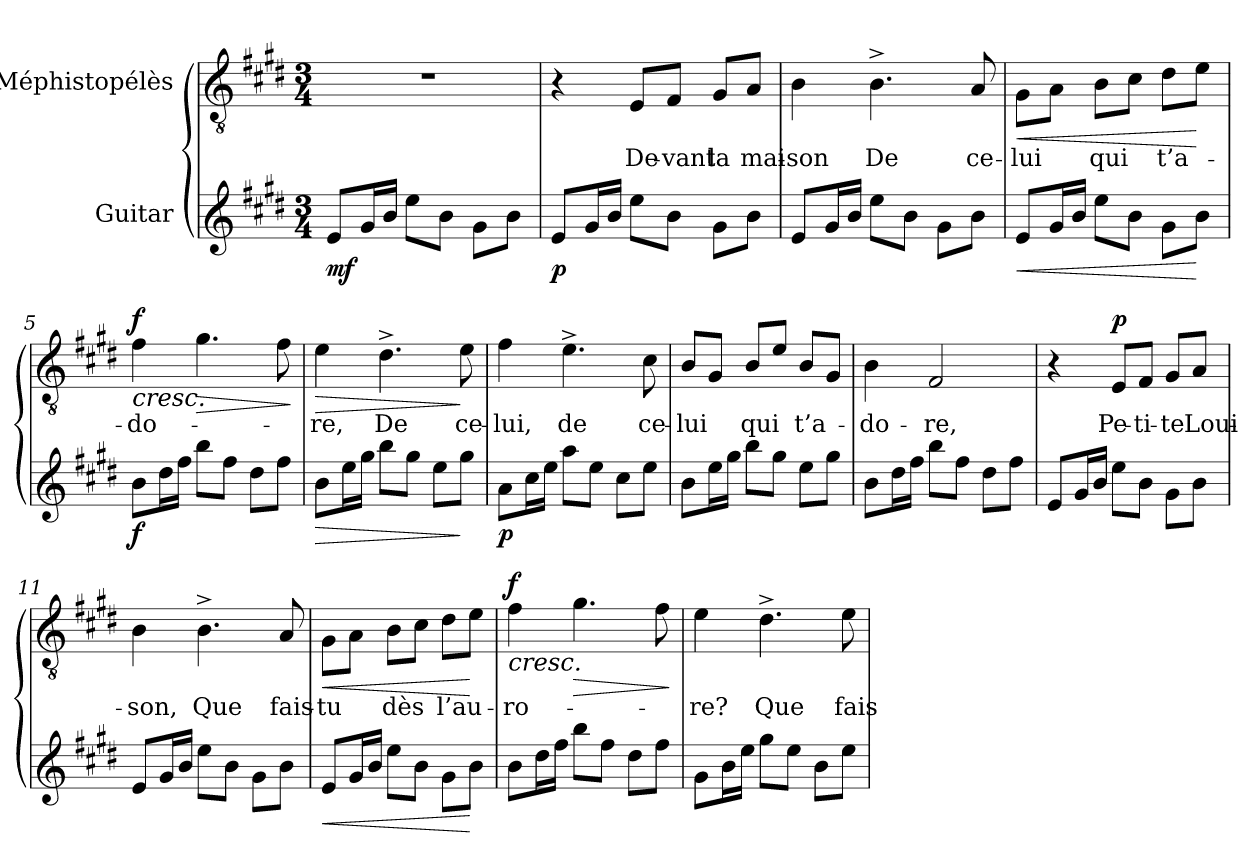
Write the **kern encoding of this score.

**kern	**dynam	**kern	**text	**dynam
*part2	*part2	*part1	*part1	*part1
*staff2	*staff2	*staff1	*staff1	*staff1
*I"Guitar	*	*I"Méphistopélès	*	*
!!LO:PB:g=z
*clefG2	*	*clefGv2	*	*
*ITrd7c12	*	*ITrd7c12	*	*
*k[f#c#g#d#]	*	*k[f#c#g#d#]	*	*
*E:	*	*E:	*	*
*M3/4	*	*M3/4	*	*
*MM120	*	*MM120	*	*
=1	=1	=1	=1	=1
!	!	!LO:N:vis=1	!	!
8Ei/L	mf	2.r	.	.
16G#i/L	.	.	.	.
16Bi/JJ	.	.	.	.
8ei\L	.	.	.	.
8Bi\J	.	.	.	.
8G#i\L	.	.	.	.
8Bi\J	.	.	.	.
=2	=2	=2	=2	=2
8Ei/L	p	4r	.	.
16G#i/L	.	.	.	.
16Bi/JJ	.	.	.	.
!	!	!	!LO:LY:b:color=#000000	!
8ei\L	.	8EEi/L	De-	.
!	!	!	!LO:LY:b:color=#000000	!
8Bi\J	.	8FF#i/J	-vant	.
!	!	!	!LO:LY:b:color=#000000	!
8G#i\L	.	8GG#i/L	la	.
!	!	!	!LO:LY:b:color=#000000	!
8Bi\J	.	8AAi/J	mai-	.
=3	=3	=3	=3	=3
!	!	!	!LO:LY:b:color=#000000	!
8Ei/L	.	4BBi\	-son	.
16G#i/L	.	.	.	.
16Bi/JJ	.	.	.	.
!	!	!	!LO:LY:b:color=#000000	!
8ei\L	.	4.BB^i\	De	.
8Bi\J	.	.	.	.
8G#i\L	.	.	.	.
!	!	!	!LO:LY:b:color=#000000	!
8Bi\J	.	8AAi/	ce-	.
!!LO:LB:g=z
=4	=4	=4	=4	=4
!	!LO:HP:b	!	!	!
!	!	!	!LO:LY:b:color=#000000	!LO:HP:b
8Ei/L	<	8GG#i\L	-lui	<
16G#i/L	.	8AAi\J	.	.
16Bi/JJ	.	.	.	.
!	!	!	!LO:LY:b:color=#000000	!
8ei\L	.	8BBi\L	qui	.
8Bi\J	.	8C#i\J	.	.
!	!	!	!LO:LY:b:color=#000000	!
8G#i\L	.	8D#i\L	t’a-	.
8Bi\J	[	8Ei\J	.	[
=5	=5	=5	=5	=5
!	!	!	!LO:LY:b:color=#000000	!LO:HP:b
8Bi\L	f	4F#i\	-do-	< f
16d#i\L	.	.	.	.
16f#i\JJ	.	.	.	.
!	!	!	!	!LO:HP:b
8bi\L	.	4.G#i\	.	>
8f#i\J	.	.	.	.
8d#i\L	.	.	.	.
8f#i\J	.	8F#i\	.	[
.	.	.	.	]
=6	=6	=6	=6	=6
!	!LO:HP:b	!	!	!
!	!	!	!LO:LY:b:color=#000000	!LO:HP:b
8Bi\L	>	4Ei\	-re,	>
16ei\L	.	.	.	.
16g#i\JJ	.	.	.	.
!	!	!	!LO:LY:b:color=#000000	!
8bi\L	.	4.D#^i\	De	.
8g#i\J	.	.	.	.
8ei\L	.	.	.	.
!	!	!	!LO:LY:b:color=#000000	!
8g#i\J	]	8Ei\	ce-	]
=7	=7	=7	=7	=7
!	!	!	!LO:LY:b:color=#000000	!
8Ai\L	p	4F#i\	-lui,	.
16c#i\L	.	.	.	.
16ei\JJ	.	.	.	.
!	!	!	!LO:LY:b:color=#000000	!
8ai\L	.	4.E^i\	de	.
8ei\J	.	.	.	.
8c#i\L	.	.	.	.
!	!	!	!LO:LY:b:color=#000000	!
8ei\J	.	8C#i\	ce-	.
!!LO:LB:g=z
=8	=8	=8	=8	=8
!	!	!	!LO:LY:b:color=#000000	!
8Bi\L	.	8BBi/L	-lui	.
16ei\L	.	8GG#i/J	.	.
16g#i\JJ	.	.	.	.
!	!	!	!LO:LY:b:color=#000000	!
8bi\L	.	8BBi/L	qui	.
8g#i\J	.	8Ei/J	.	.
!	!	!	!LO:LY:b:color=#000000	!
8ei\L	.	8BBi/L	t’a-	.
8g#i\J	.	8GG#i/J	.	.
=9	=9	=9	=9	=9
!	!	!	!LO:LY:b:color=#000000	!
8Bi\L	.	4BBi\	-do-	.
16d#i\L	.	.	.	.
16f#i\JJ	.	.	.	.
!	!	!	!LO:LY:b:color=#000000	!
8bi\L	.	2FF#i/	-re,	.
8f#i\J	.	.	.	.
8d#i\L	.	.	.	.
8f#i\J	.	.	.	.
=10	=10	=10	=10	=10
8Ei/L	.	4r	.	.
16G#i/L	.	.	.	.
16Bi/JJ	.	.	.	.
!	!	!	!LO:LY:b:color=#000000	!
8ei\L	.	8EEi/L	Pe-	p
!	!	!	!LO:LY:b:color=#000000	!
8Bi\J	.	8FF#i/J	-ti-	.
!	!	!	!LO:LY:b:color=#000000	!
8G#i\L	.	8GG#i/L	-te	.
!	!	!	!LO:LY:b:color=#000000	!
8Bi\J	.	8AAi/J	Loui-	.
=11	=11	=11	=11	=11
!	!	!	!LO:LY:b:color=#000000	!
8Ei/L	.	4BBi\	-son,	.
16G#i/L	.	.	.	.
16Bi/JJ	.	.	.	.
!	!	!	!LO:LY:b:color=#000000	!
8ei\L	.	4.BB^i\	Que	.
8Bi\J	.	.	.	.
8G#i\L	.	.	.	.
!	!	!	!LO:LY:b:color=#000000	!
8Bi\J	.	8AAi/	fais-	.
!!LO:LB:g=z
=12	=12	=12	=12	=12
!	!LO:HP:b	!	!	!
!	!	!	!LO:LY:b:color=#000000	!LO:HP:b
8Ei/L	<	8GG#i\L	-tu	<
16G#i/L	.	8AAi\J	.	.
16Bi/JJ	.	.	.	.
!	!	!	!LO:LY:b:color=#000000	!
8ei\L	.	8BBi\L	dès	.
8Bi\J	.	8C#i\J	.	.
!	!	!	!LO:LY:b:color=#000000	!
8G#i\L	.	8D#i\L	l’au-	.
8Bi\J	[	8Ei\J	.	[
=13	=13	=13	=13	=13
!	!	!	!LO:LY:b:color=#000000	!LO:HP:b
8Bi\L	.	4F#i\	-ro-	< f
16d#i\L	.	.	.	.
16f#i\JJ	.	.	.	.
!	!	!	!	!LO:HP:b
8bi\L	.	4.G#i\	.	>
8f#i\J	.	.	.	.
8d#i\L	.	.	.	.
8f#i\J	.	8F#i\	.	[
.	.	.	.	]
=14	=14	=14	=14	=14
!	!	!	!LO:LY:b:color=#000000	!
8G#i\L	.	4Ei\	-re?	.
16Bi\L	.	.	.	.
16ei\JJ	.	.	.	.
!	!	!	!LO:LY:b:color=#000000	!
8g#i\L	.	4.D#^i\	Que	.
8ei\J	.	.	.	.
8Bi\L	.	.	.	.
!	!	!	!LO:LY:b:color=#000000	!
8ei\J	.	8Ei\	fais-	.
=	=	=	=	=
*-	*-	*-	*-	*-
